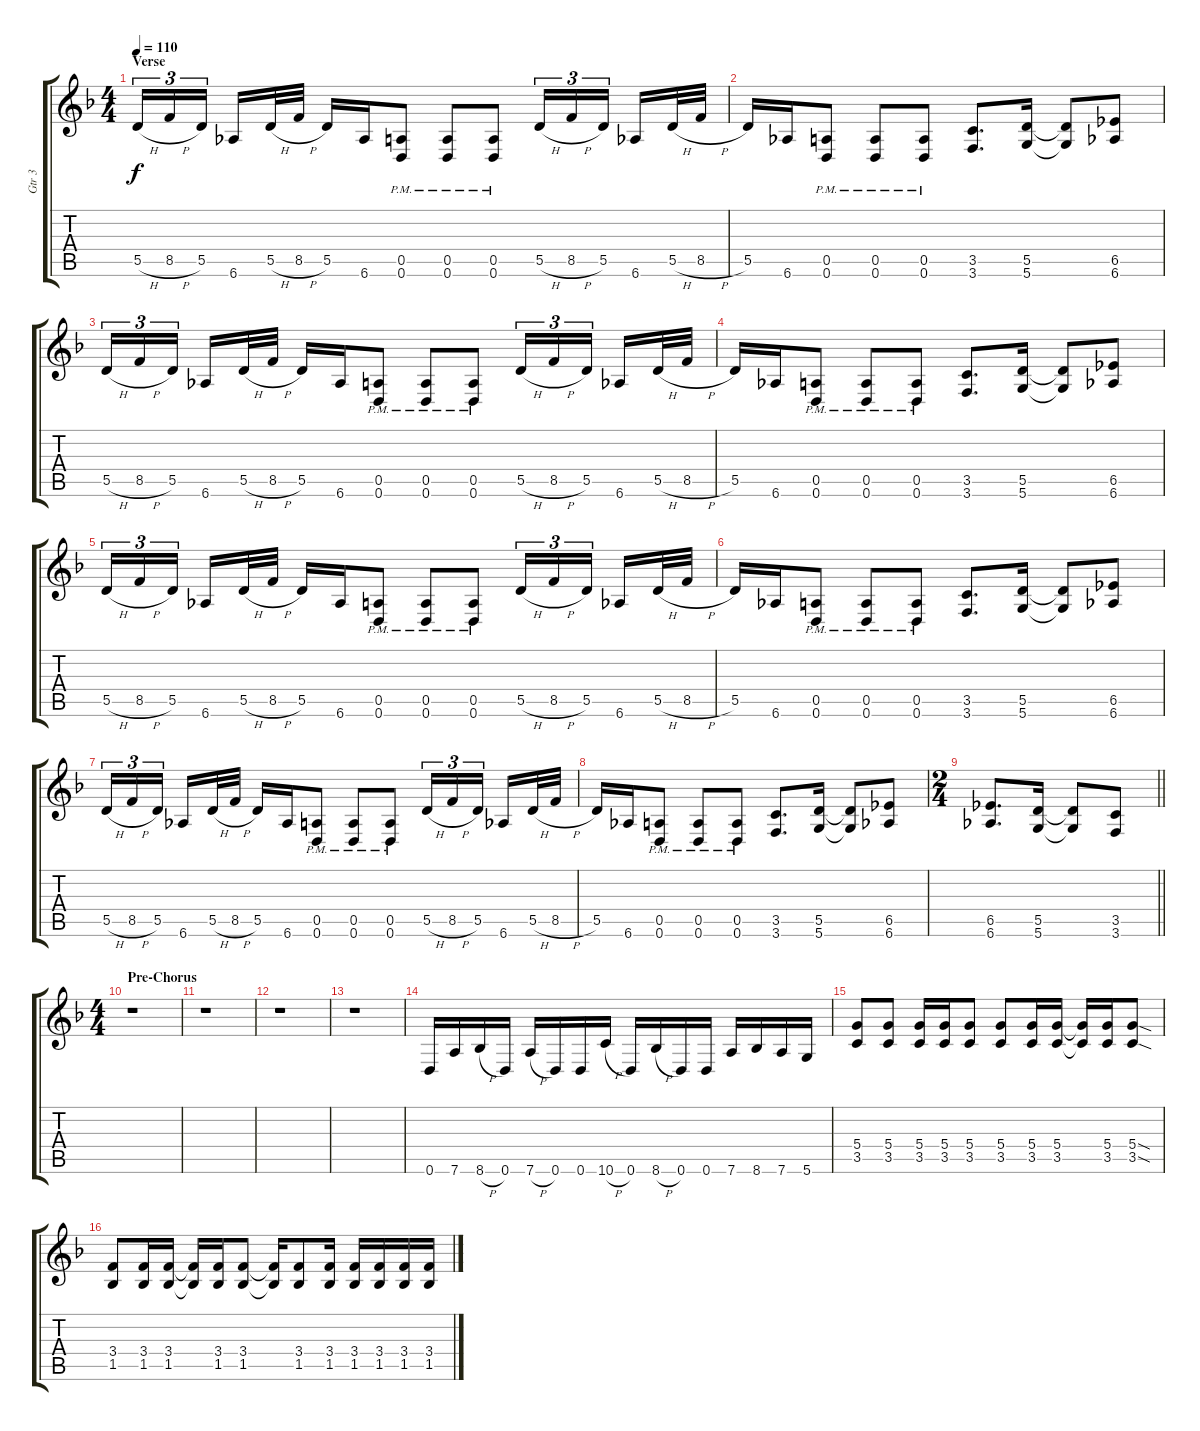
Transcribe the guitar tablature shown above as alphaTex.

\track ("Gtr 3" "Gtr 3") {instrument distortionguitar}
\staff {score tabs}
\tuning (E4 B3 G3 D3 A2 D2) {hide}
\ts (4 4)
\section ("" "Verse")
\tempo 110
\clef g2
\ks f
5.5{h}.16{tu (3 2) dy f} 8.5{h}.16{tu (3 2)} 5.5.16{tu (3 2) beam splitsecondary} 6.6.16 5.5{h}.32 8.5{h}.32 5.5.16 6.6.16 (0.5{pm} 0.6{pm}).8 (0.5{pm} 0.6{pm}).8 (0.5{pm} 0.6{pm}).8 5.5{h}.16{tu (3 2)} 8.5{h}.16{tu (3 2)} 5.5.16{tu (3 2) beam splitsecondary} 6.6.16 5.5{h}.32 8.5{h}.32 |
5.5.16 6.6.16 (0.5{pm} 0.6{pm}).8 (0.5{pm} 0.6{pm}).8 (0.5{pm} 0.6{pm}).8 (3.5 3.6).8{d} (5.5 5.6).16 (5.5{t} 5.6{t}).8 (6.5 6.6).8 |
5.5{h}.16{tu (3 2)} 8.5{h}.16{tu (3 2)} 5.5.16{tu (3 2) beam splitsecondary} 6.6.16 5.5{h}.32 8.5{h}.32 5.5.16 6.6.16 (0.5{pm} 0.6{pm}).8 (0.5{pm} 0.6{pm}).8 (0.5{pm} 0.6{pm}).8 5.5{h}.16{tu (3 2)} 8.5{h}.16{tu (3 2)} 5.5.16{tu (3 2) beam splitsecondary} 6.6.16 5.5{h}.32 8.5{h}.32 |
5.5.16 6.6.16 (0.5{pm} 0.6{pm}).8 (0.5{pm} 0.6{pm}).8 (0.5{pm} 0.6{pm}).8 (3.5 3.6).8{d} (5.5 5.6).16 (5.5{t} 5.6{t}).8 (6.5 6.6).8 |
5.5{h}.16{tu (3 2)} 8.5{h}.16{tu (3 2)} 5.5.16{tu (3 2) beam splitsecondary} 6.6.16 5.5{h}.32 8.5{h}.32 5.5.16 6.6.16 (0.5{pm} 0.6{pm}).8 (0.5{pm} 0.6{pm}).8 (0.5{pm} 0.6{pm}).8 5.5{h}.16{tu (3 2)} 8.5{h}.16{tu (3 2)} 5.5.16{tu (3 2) beam splitsecondary} 6.6.16 5.5{h}.32 8.5{h}.32 |
5.5.16 6.6.16 (0.5{pm} 0.6{pm}).8 (0.5{pm} 0.6{pm}).8 (0.5{pm} 0.6{pm}).8 (3.5 3.6).8{d} (5.5 5.6).16 (5.5{t} 5.6{t}).8 (6.5 6.6).8 |
5.5{h}.16{tu (3 2)} 8.5{h}.16{tu (3 2)} 5.5.16{tu (3 2) beam splitsecondary} 6.6.16 5.5{h}.32 8.5{h}.32 5.5.16 6.6.16 (0.5{pm} 0.6{pm}).8 (0.5{pm} 0.6{pm}).8 (0.5{pm} 0.6{pm}).8 5.5{h}.16{tu (3 2)} 8.5{h}.16{tu (3 2)} 5.5.16{tu (3 2) beam splitsecondary} 6.6.16 5.5{h}.32 8.5{h}.32 |
5.5.16 6.6.16 (0.5{pm} 0.6{pm}).8 (0.5{pm} 0.6{pm}).8 (0.5{pm} 0.6{pm}).8 (3.5 3.6).8{d} (5.5 5.6).16 (5.5{t} 5.6{t}).8 (6.5 6.6).8 |
\ts (2 4)
\barLineRight lightlight
(6.5 6.6).8{d} (5.5 5.6).16 (5.5{t} 5.6{t}).8 (3.5 3.6).8 |
\ts (4 4)
\section ("" "Pre-Chorus")
r.1 |
r.1 |
r.1 |
r.1 |
0.6.16 7.6.16 8.6{h}.16 0.6.16 7.6{h}.16 0.6.16 0.6.16 10.6{h}.16 0.6.16 8.6{h}.16 0.6.16 0.6.16 7.6.16 8.6.16 7.6.16 5.6.16 |
(5.4 3.5).8 (5.4 3.5).8 (5.4 3.5).16 (5.4 3.5).16 (5.4 3.5).8 (5.4 3.5).8 (5.4 3.5).16 (5.4 3.5).16 (5.4{t} 3.5{t}).16 (5.4 3.5).16 (5.4{sod} 3.5{sod}).8 |
(3.4 1.5).8 (3.4 1.5).16 (3.4 1.5).16 (3.4{t} 1.5{t}).16 (3.4 1.5).16 (3.4 1.5).8 (3.4{t} 1.5{t}).16 (3.4 1.5).8 (3.4 1.5).16 (3.4 1.5).16 (3.4 1.5).16 (3.4 1.5).16 (3.4 1.5).16
